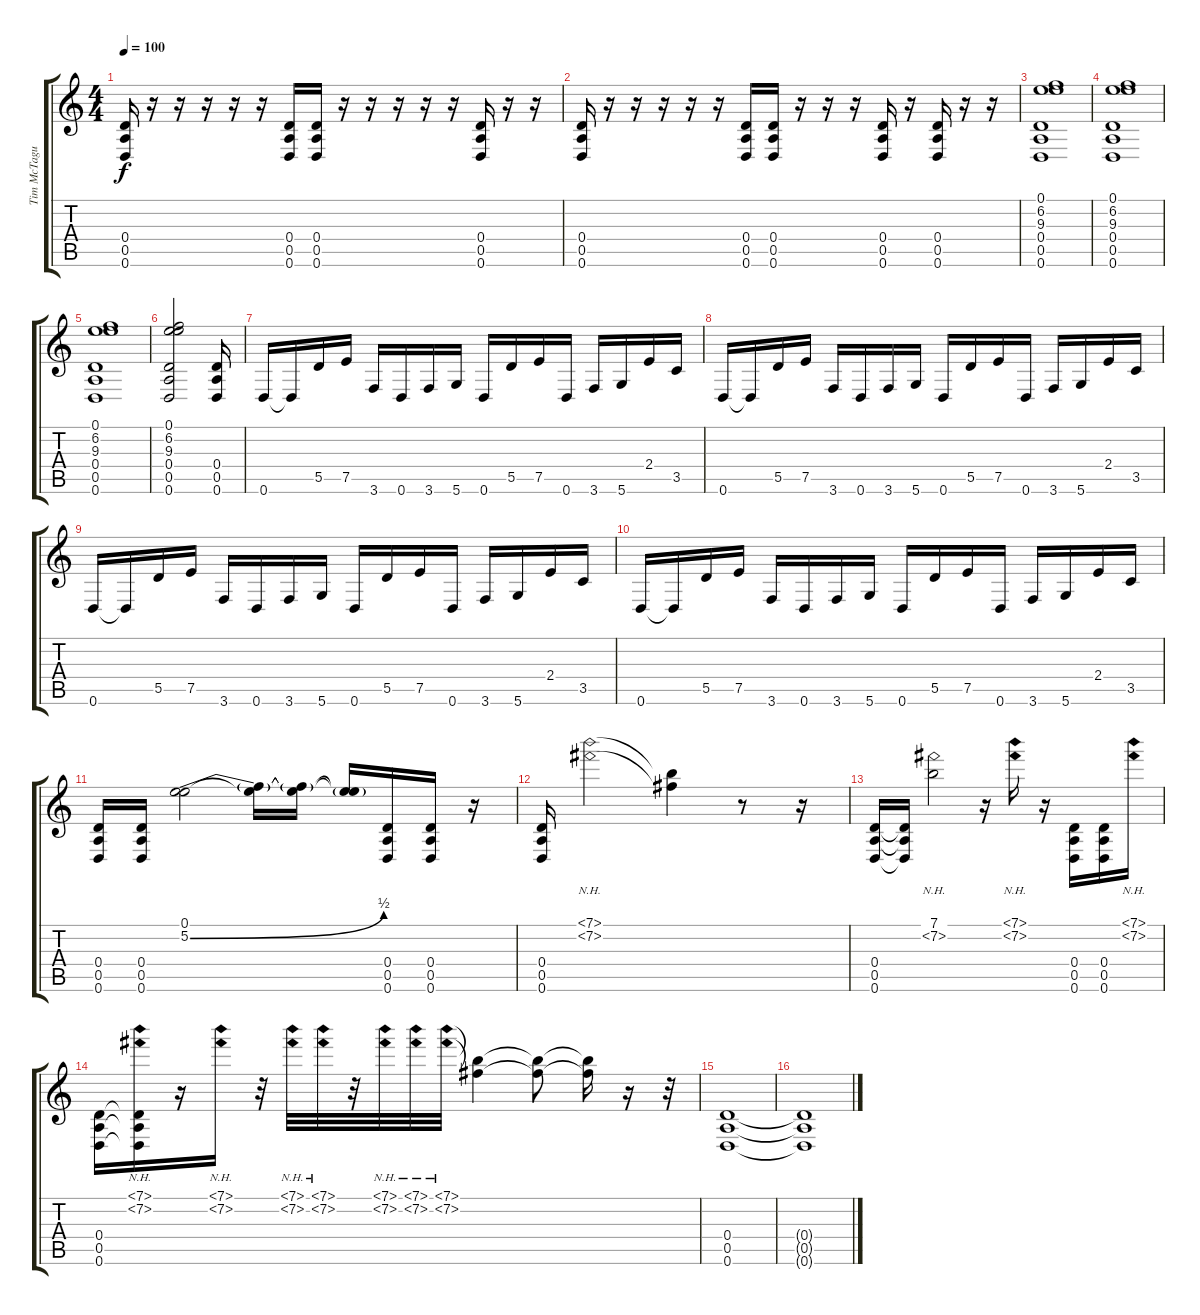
\track ("Tim McTague" "Tim McTagu") {instrument distortionguitar}
\staff {score tabs}
\tuning (E4 B3 G3 D3 A2 D2) {hide}
\ts (4 4)
\tempo 100
\clef g2
\ks c
(0.4 0.5 0.6).16{dy f} r.16 r.16 r.16 r.16 r.16 (0.4 0.5 0.6).16 (0.4 0.5 0.6).16 r.16 r.16 r.16 r.16 r.16 (0.4 0.5 0.6).16 r.16 r.16 |
(0.4 0.5 0.6).16 r.16 r.16 r.16 r.16 r.16 (0.4 0.5 0.6).16 (0.4 0.5 0.6).16 r.16 r.16 r.16 (0.4 0.5 0.6).16 r.16 (0.4 0.5 0.6).16 r.16 r.16 |
(0.1 6.2 9.3 0.4 0.5 0.6).1 |
(0.1 6.2 9.3 0.4 0.5 0.6).1 |
(0.1 6.2 9.3 0.4 0.5 0.6).1 |
(0.1 6.2 9.3 0.4 0.5 0.6).2 (0.4 0.5 0.6).16 |
0.6.16 0.6{t}.16 5.5.16 7.5.16 3.6.16 0.6.16 3.6.16 5.6.16 0.6.16 5.5.16 7.5.16 0.6.16 3.6.16 5.6.16 2.4.16 3.5.16 |
0.6.16 0.6{t}.16 5.5.16 7.5.16 3.6.16 0.6.16 3.6.16 5.6.16 0.6.16 5.5.16 7.5.16 0.6.16 3.6.16 5.6.16 2.4.16 3.5.16 |
0.6.16 0.6{t}.16 5.5.16 7.5.16 3.6.16 0.6.16 3.6.16 5.6.16 0.6.16 5.5.16 7.5.16 0.6.16 3.6.16 5.6.16 2.4.16 3.5.16 |
0.6.16 0.6{t}.16 5.5.16 7.5.16 3.6.16 0.6.16 3.6.16 5.6.16 0.6.16 5.5.16 7.5.16 0.6.16 3.6.16 5.6.16 2.4.16 3.5.16 |
(0.4 0.5 0.6).16 (0.4 0.5 0.6).16 (0.1 5.2{be (bend 0 0 60 2)}).2 (0.1{t} 5.2{t}).16 (0.1{t} 5.2{t}).16 (0.1{t} 5.2{t}).16 (0.4 0.5 0.6).16 (0.4 0.5 0.6).16 r.16 |
(0.4 0.5 0.6).16 (7.1{nh} 7.2{nh}).2 (7.1{t} 7.2{t}).4 r.8 r.16 |
(0.4 0.5 0.6).16 (0.4{t} 0.5{t} 0.6{t}).16 (7.1 7.2{nh}).2 r.16 (7.1{nh} 7.2{nh}).16 r.16 (0.4 0.5 0.6).16 (0.4 0.5 0.6).16 (7.1{nh} 7.2{nh}).16 |
(0.4 0.5 0.6).16 (7.1{nh} 7.2{nh} 0.4{t} 0.5{t} 0.6{t}).16 r.16 (7.1{nh} 7.2{nh}).16 r.32 (7.1{nh} 7.2{nh}).32 (7.1{nh} 7.2{nh}).32 r.32 (7.1{nh} 7.2{nh}).32 (7.1{nh} 7.2{nh}).32 (7.1{nh} 7.2{nh}).32 (7.1{t} 7.2{t}).4 (7.1{t} 7.2{t}).8 (7.1{t} 7.2{t}).16 r.16 r.32 |
(0.4 0.5 0.6).1 |
(0.4{t} 0.5{t} 0.6{t}).1
